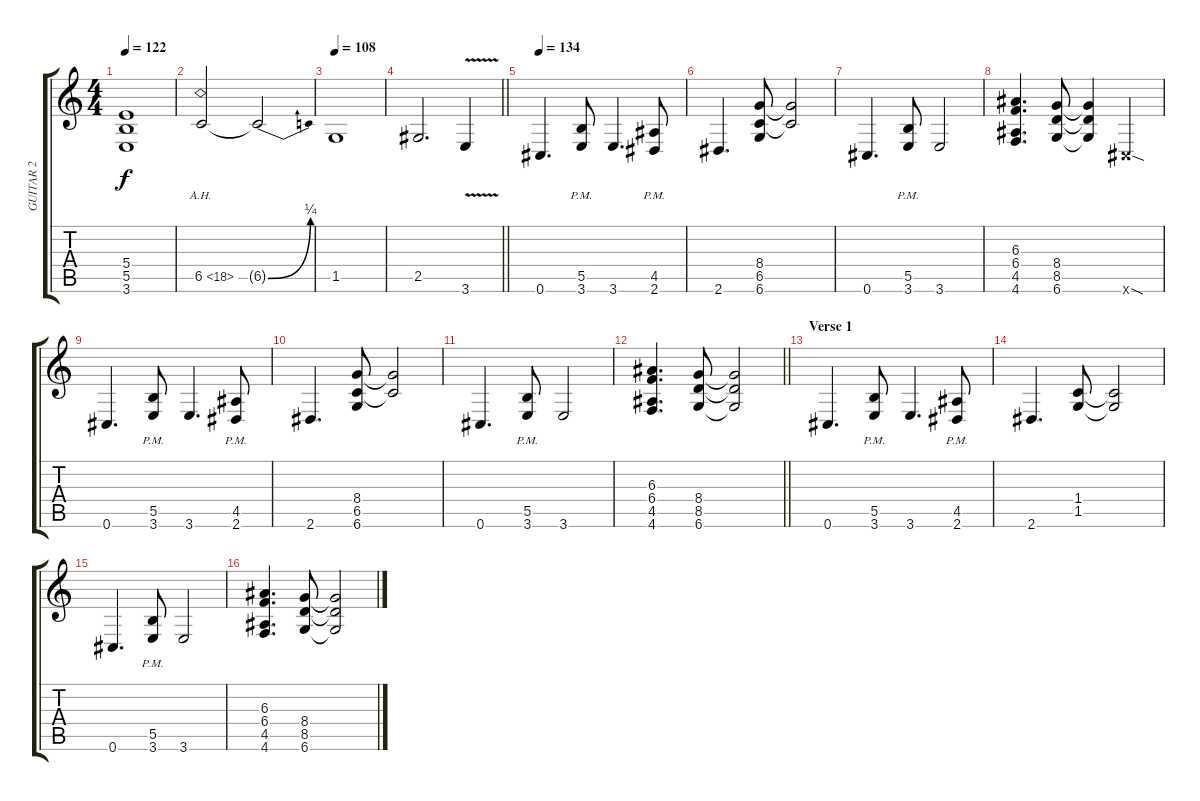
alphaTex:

\track ("GUITAR 2" "GUITAR 2") {instrument overdrivenguitar}
\staff {score tabs}
\tuning (Db4 Ab3 E3 B2 Gb2 Db2) {hide}
\ts (4 4)
\tempo 122
\clef g2
\ks c
(5.4 5.5 3.6).1{dy f} |
6.5{ah 12}.2 6.5{be (bend 0 0 60 1) t}.2 |
\tempo 108
1.5.1 |
\barLineRight lightlight
2.5.2{d} 3.6{v}.4 |
\tempo 134
0.6.4{d} (5.5{pm} 3.6{pm}).8 3.6.4{d} (4.5{pm} 2.6{pm}).8 |
2.6.4{d} (8.4 6.5 6.6).8 (8.4{t} 6.5{t}).2 |
0.6.4{d} (5.5{pm} 3.6{pm}).8 3.6.2 |
(6.3 6.4 4.5 4.6).4{d} (8.4 8.5 6.6).8 (8.4{t} 8.5{t} 6.6{t}).4 0.6{sod x}.4 |
0.6.4{d} (5.5{pm} 3.6{pm}).8 3.6.4{d} (4.5{pm} 2.6{pm}).8 |
2.6.4{d} (8.4 6.5 6.6).8 (8.4{t} 6.5{t}).2 |
0.6.4{d} (5.5{pm} 3.6{pm}).8 3.6.2 |
\barLineRight lightlight
(6.3 6.4 4.5 4.6).4{d} (8.4 8.5 6.6).8 (8.4{t} 8.5{t} 6.6{t}).2 |
\section ("" "Verse 1")
0.6.4{d} (5.5{pm} 3.6{pm}).8 3.6.4{d} (4.5{pm} 2.6{pm}).8 |
2.6.4{d} (1.4 1.5).8 (1.4{t} 1.5{t}).2 |
0.6.4{d} (5.5{pm} 3.6{pm}).8 3.6.2 |
(6.3 6.4 4.5 4.6).4{d} (8.4 8.5 6.6).8 (8.4{t} 8.5{t} 6.6{t}).2
